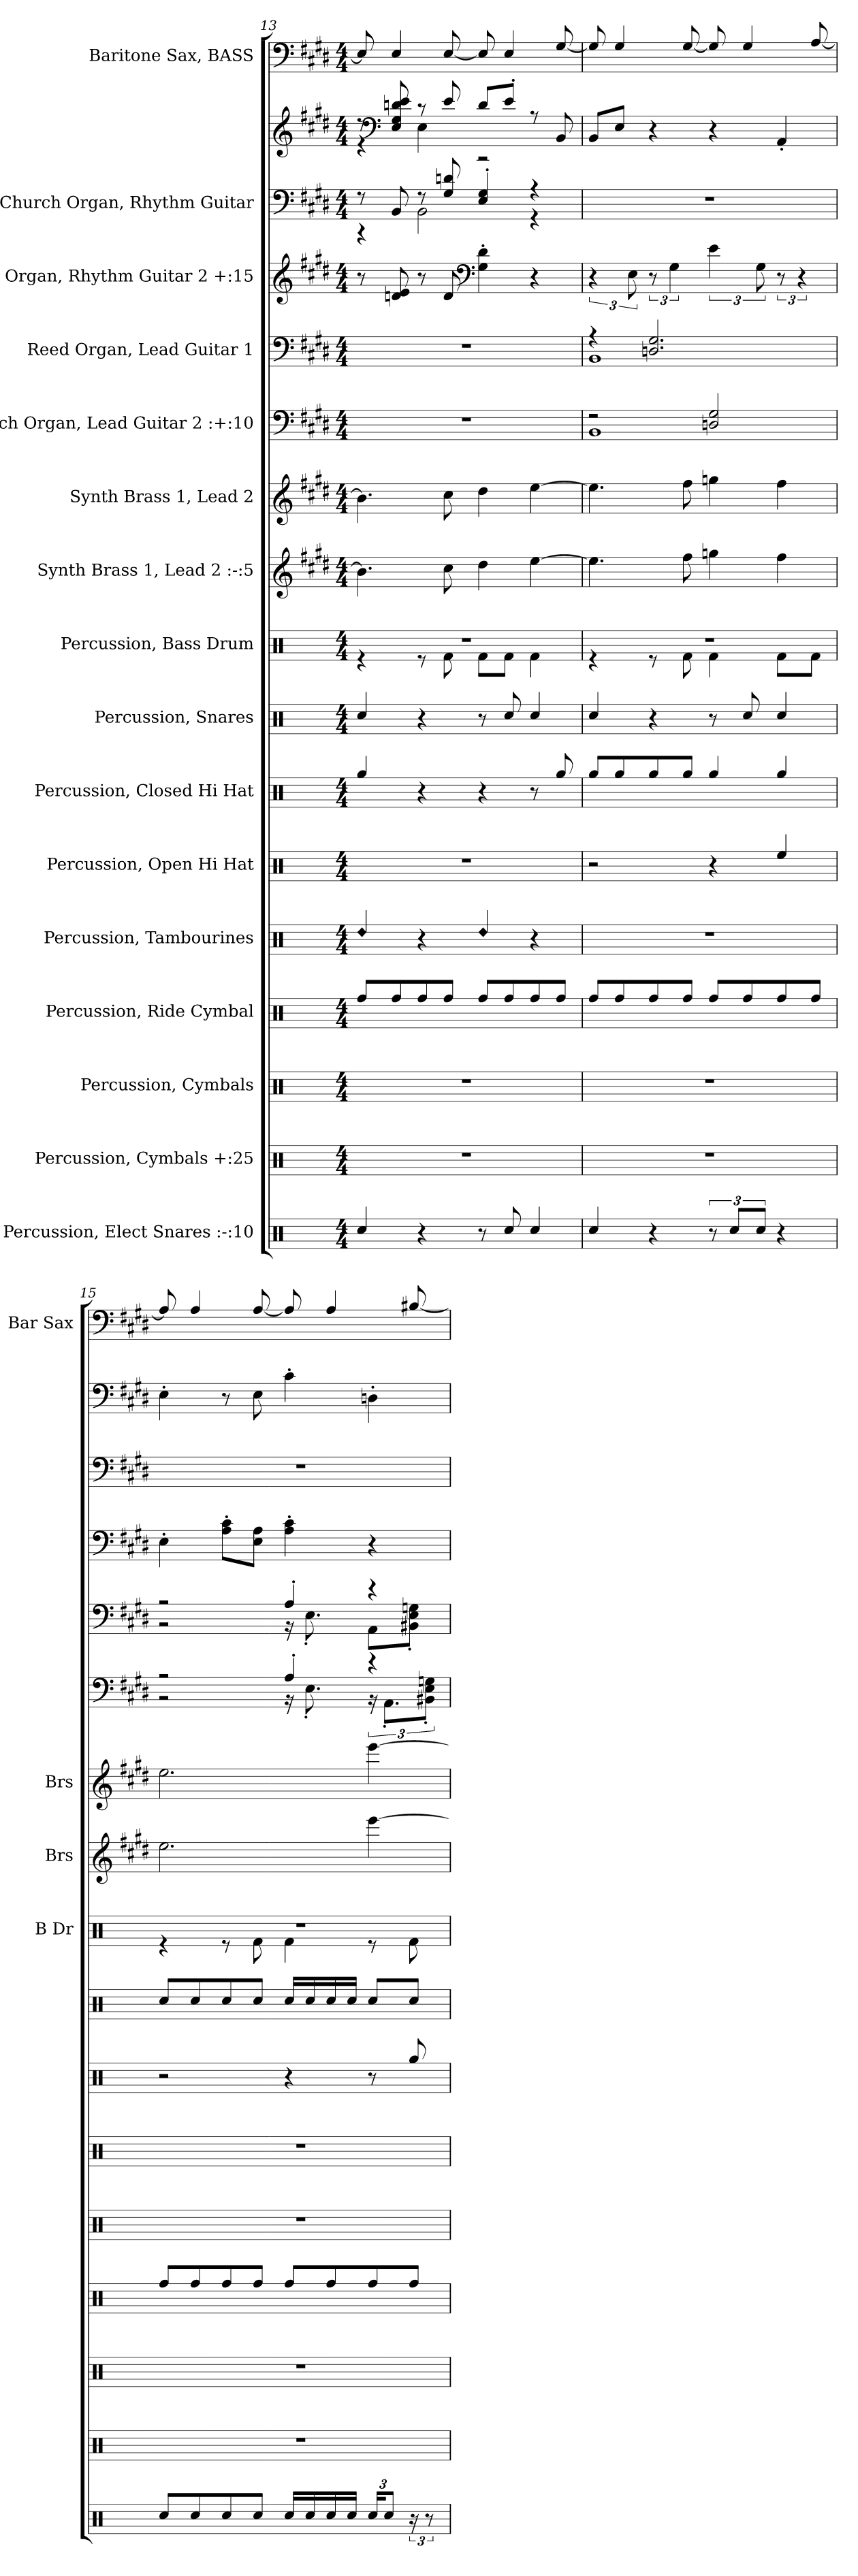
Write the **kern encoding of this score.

**kern	**kern	**kern	**kern	**kern	**kern	**kern	**kern	**kern	**kern	**kern	**kern	**kern	**kern	**kern	**kern	**kern
*part16	*part15	*part14	*part13	*part12	*part11	*part10	*part9	*part8	*part7	*part6	*part5	*part4	*part3	*part2	*part2	*part1
*staff17	*staff16	*staff15	*staff14	*staff13	*staff12	*staff11	*staff10	*staff9	*staff8	*staff7	*staff6	*staff5	*staff4	*staff3	*staff2	*staff1
*I"Percussion, Elect Snares :-:10	*I"Percussion, Cymbals  +:25	*I"Percussion, Cymbals	*I"Percussion, Ride Cymbal	*I"Percussion, Tambourines	*I"Percussion, Open Hi Hat	*I"Percussion, Closed Hi Hat	*I"Percussion, Snares	*I"Percussion, Bass Drum	*I"Synth Brass 1, Lead 2 :-:5	*I"Synth Brass 1, Lead 2	*I"Church Organ, Lead Guitar 2 :+:10	*I"Reed Organ, Lead Guitar 1	*I"Reed Organ, Rhythm Guitar 2 +:15	*I"Church Organ, Rhythm Guitar	*	*I"Baritone Sax, BASS
*	*	*	*	*	*	*	*	*I'B Dr	*I'Brs	*I'Brs	*	*	*	*	*	*I'Bar Sax
*clefX	*clefX	*clefX	*clefX	*clefX	*clefX	*clefX	*clefX	*clefX	*clefG2	*clefG2	*clefF4	*clefF4	*clefG2	*clefF4	*clefG2	*clefF4
*	*	*	*	*	*	*	*	*	*	*	*	*	*	*	*	*ITrd12c21
*k[]	*k[]	*k[]	*k[]	*k[]	*k[]	*k[]	*k[]	*k[]	*k[f#c#g#d#]	*k[f#c#g#d#]	*k[f#c#g#d#]	*k[f#c#g#d#]	*k[f#c#g#d#]	*k[f#c#g#d#]	*k[f#c#g#d#]	*k[f#c#g#d#]
*M4/4	*M4/4	*M4/4	*M4/4	*M4/4	*M4/4	*M4/4	*M4/4	*M4/4	*M4/4	*M4/4	*M4/4	*M4/4	*M4/4	*M4/4	*M4/4	*M4/4
=13	=13	=13	=13	=13	=13	=13	=13	=13	=13	=13	=13	=13	=13	=13	=13	=13
!	!	!	!	!LO:N:head=diamond	!	!	!	!	!	!	!	!	!	!	!	!
*	*	*	*	*	*	*	*	*^	*	*	*	*	*	*^	*^	*
4Rcc/	1r	1r	8Rff/L	4Rdd/	1r	4Rgg/	4Rcc/	1r	4r	4.b\]	4.b\]	1r	1r	8r	8r	4r	8r	4r	8EE/]
*	*	*	*	*	*	*	*	*	*	*	*	*	*	*	*	*	*clefF4	*	*
.	.	.	8Rff/	.	.	.	.	.	.	.	.	.	.	8dn/ 8e/	8BB/	.	8E/ 8G#/ 8dn/ 8e/	.	4EE/
4r	.	.	8Rff/	4r	.	4r	4r	.	8r	.	.	.	.	8r	8r	2BB\	8r	4E\	.
.	.	.	8Rff/J	.	.	.	.	.	8Rf\	8cc#\	8cc#\	.	.	8d/	8G#/ 8dn/	.	8e/	.	[8EE/
*	*	*	*	*	*	*	*	*	*	*	*	*	*	*clefF4	*	*	*	*	*
!	!	!	!	!LO:N:head=diamond	!	!	!	!	!	!	!	!	!	!	!	!	!	!	!
8r	.	.	8Rff/L	4Rdd/	.	4r	8r	.	8Rf\L	4dd#\	4dd#\	.	.	4G#\' 4d\'	4E/' 4G#/'	.	8d/L	2r	8EE/]
8Rcc/	.	.	8Rff/	.	.	.	8Rcc/	.	8Rf\J	.	.	.	.	.	.	.	8e'/J	.	4EE/
4Rcc/	.	.	8Rff/	4r	.	8r	4Rcc/	.	4Rf\	[4ee\	[4ee\	.	.	4r	4r	4r	8r	.	.
.	.	.	8Rff/J	.	.	8Rgg/	.	.	.	.	.	.	.	.	.	.	8BB/	.	[8GG#/
*	*	*	*	*	*	*	*	*	*	*	*	*	*	*	*v	*v	*	*	*
*	*	*	*	*	*	*	*	*	*	*	*	*	*	*	*	*v	*v	*
!!LO:PB:g=z
=14	=14	=14	=14	=14	=14	=14	=14	=14	=14	=14	=14	=14	=14	=14	=14	=14	=14
*	*	*	*	*	*	*	*	*	*	*	*	*^	*^	*	*	*	*
4Rcc/	1r	1r	8Rff/L	1r	2r	8Rgg/L	4Rcc/	1r	4r	4.ee\]	4.ee\]	2r	1BB	4r	1BB	6r	1r	8BB/L	8GG#/]
.	.	.	8Rff/	.	.	8Rgg/	.	.	.	.	.	.	.	.	.	.	.	8E/J	4GG#/
.	.	.	.	.	.	.	.	.	.	.	.	.	.	.	.	12E\	.	.	.
4r	.	.	8Rff/	.	.	8Rgg/	4r	.	8r	.	.	.	.	2.Dn/ 2.G#/	.	12r	.	4r	.
.	.	.	.	.	.	.	.	.	.	.	.	.	.	.	.	6G#\	.	.	.
.	.	.	8Rff/J	.	.	8Rgg/J	.	.	8Rf\	8ff#\	8ff#\	.	.	.	.	.	.	.	[8GG#/
12r	.	.	8Rff/L	.	4r	4Rgg/	8r	.	4Rf\	4ggn\	4ggn\	2Dn/ 2G#/	.	.	.	6e\	.	4r	8GG#/]
12Rcc/L	.	.	.	.	.	.	.	.	.	.	.	.	.	.	.	.	.	.	.
.	.	.	8Rff/	.	.	.	8Rcc/	.	.	.	.	.	.	.	.	.	.	.	4GG#/
12Rcc/J	.	.	.	.	.	.	.	.	.	.	.	.	.	.	.	12G#\	.	.	.
4r	.	.	8Rff/	.	4Ree/	4Rgg/	4Rcc/	.	8Rf\L	4ff#\	4ff#\	.	.	.	.	12r	.	4AA'/	.
.	.	.	.	.	.	.	.	.	.	.	.	.	.	.	.	6r	.	.	.
.	.	.	8Rff/J	.	.	.	.	.	8Rf\J	.	.	.	.	.	.	.	.	.	[8AA/
=15	=15	=15	=15	=15	=15	=15	=15	=15	=15	=15	=15	=15	=15	=15	=15	=15	=15	=15	=15
8Rcc/L	1r	1r	8Rff/L	1r	1r	2r	8Rcc/L	1r	4r	2.ee\	2.ee\	2r	2r	2r	2r	4E'\	1r	4E'\	8AA/]
8Rcc/	.	.	8Rff/	.	.	.	8Rcc/	.	.	.	.	.	.	.	.	.	.	.	4AA/
8Rcc/	.	.	8Rff/	.	.	.	8Rcc/	.	8r	.	.	.	.	.	.	8A\' 8c#\'L	.	8r	.
8Rcc/J	.	.	8Rff/J	.	.	.	8Rcc/J	.	8Rf\	.	.	.	.	.	.	8E\ 8A\J	.	8E\	[8AA/
16Rcc/LL	.	.	8Rff/L	.	.	4r	16Rcc/LL	.	4Rf\	.	.	4A'/	16r	4A'/	16r	4A\' 4c#\'	.	4c#'\	8AA/]
16Rcc/	.	.	.	.	.	.	16Rcc/	.	.	.	.	.	8.E'\	.	8.E'\	.	.	.	.
16Rcc/	.	.	8Rff/	.	.	.	16Rcc/	.	.	.	.	.	.	.	.	.	.	.	4AA/
16Rcc/JJ	.	.	.	.	.	.	16Rcc/JJ	.	.	.	.	.	.	.	.	.	.	.	.
24Rcc/KL	.	.	8Rff/	.	.	8r	8Rcc/L	.	8r	[4eee\	[4eee\	4r	24r	4r	8AA\L	4r	.	4Dn'\	.
12Rcc/J	.	.	.	.	.	.	.	.	.	.	.	.	12.AA'\L	.	.	.	.	.	.
24r	.	.	8Rff/J	.	.	8Rgg/	8Rcc/J	.	8Rf\	.	.	.	.	.	8BB#X\' 8E\' 8Gn\'J	.	.	.	[8BB#X/
12r	.	.	.	.	.	.	.	.	.	.	.	.	12BB#X\' 12E\' 12Gn\'J	.	.	.	.	.	.
*	*	*	*	*	*	*	*	*	*	*	*	*v	*v	*	*	*	*	*	*
*	*	*	*	*	*	*	*	*v	*v	*	*	*	*v	*v	*	*	*	*
=	=	=	=	=	=	=	=	=	=	=	=	=	=	=	=	=
*-	*-	*-	*-	*-	*-	*-	*-	*-	*-	*-	*-	*-	*-	*-	*-	*-
